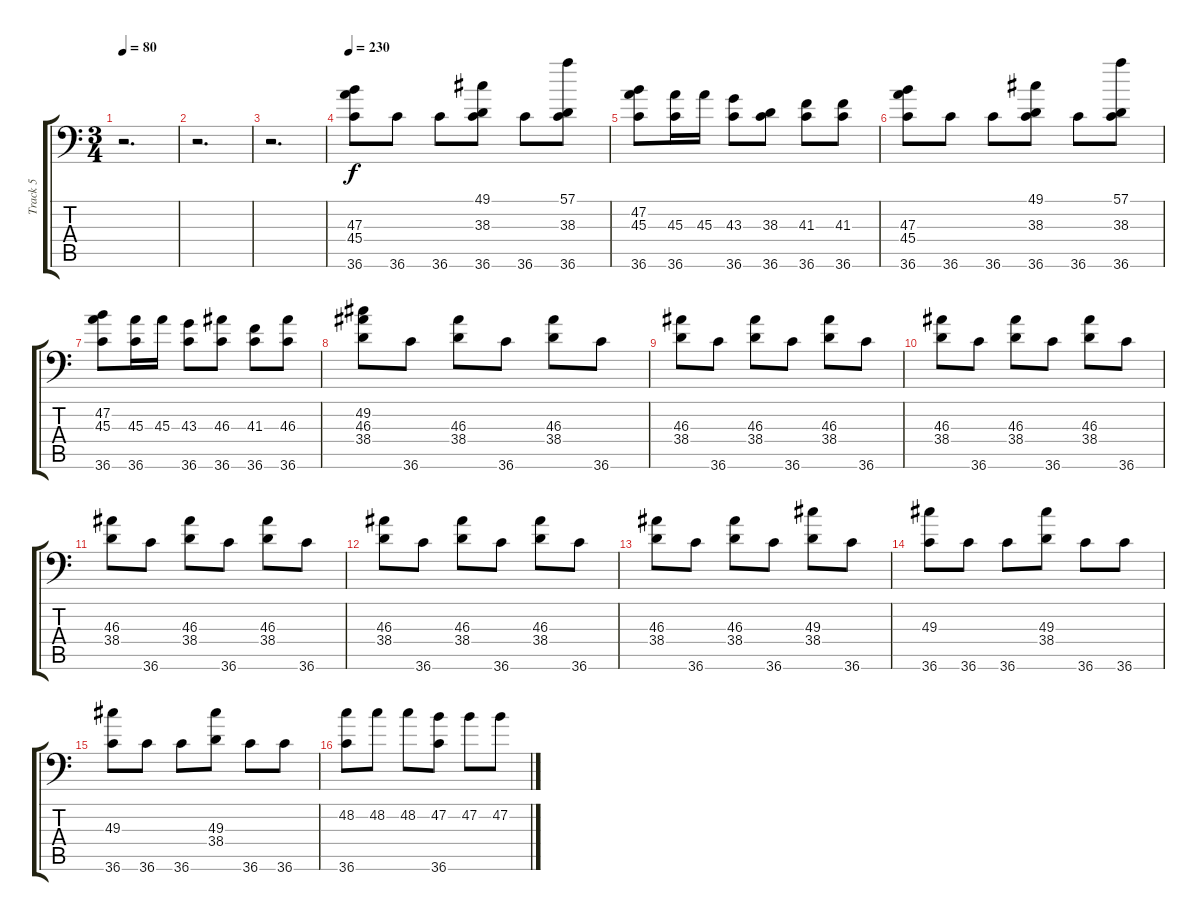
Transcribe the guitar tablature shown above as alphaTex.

\track ("Track 5" "Track 5") {instrument acousticgrandpiano}
\staff {score tabs}
\tuning (C-1 C-1 C-1 C-1 C-1 C-1) {hide}
\ts (3 4)
\tempo 80
\clef f4
\ks c
r.2{d dy f} |
r.2{d} |
r.2{d} |
\tempo 230
(47.3 45.4 36.6).8 36.6.8 36.6.8 (49.1 38.3 36.6).8 36.6.8 (57.1 38.3 36.6).8 |
(47.2 45.3 36.6).8 (45.3 36.6).16 45.3.16 (43.3 36.6).8 (38.3 36.6).8 (41.3 36.6).8 (41.3 36.6).8 |
(47.3 45.4 36.6).8 36.6.8 36.6.8 (49.1 38.3 36.6).8 36.6.8 (57.1 38.3 36.6).8 |
(47.2 45.3 36.6).8 (45.3 36.6).16 45.3.16 (43.3 36.6).8 (46.3 36.6).8 (41.3 36.6).8 (46.3 36.6).8 |
(49.2 46.3 38.4).8 36.6.8 (46.3 38.4).8 36.6.8 (46.3 38.4).8 36.6.8 |
(46.3 38.4).8 36.6.8 (46.3 38.4).8 36.6.8 (46.3 38.4).8 36.6.8 |
(46.3 38.4).8 36.6.8 (46.3 38.4).8 36.6.8 (46.3 38.4).8 36.6.8 |
(46.3 38.4).8 36.6.8 (46.3 38.4).8 36.6.8 (46.3 38.4).8 36.6.8 |
(46.3 38.4).8 36.6.8 (46.3 38.4).8 36.6.8 (46.3 38.4).8 36.6.8 |
(46.3 38.4).8 36.6.8 (46.3 38.4).8 36.6.8 (49.3 38.4).8 36.6.8 |
(49.3 36.6).8 36.6.8 36.6.8 (49.3 38.4).8 36.6.8 36.6.8 |
(49.3 36.6).8 36.6.8 36.6.8 (49.3 38.4).8 36.6.8 36.6.8 |
(48.2 36.6).8 48.2.8 48.2.8 (47.2 36.6).8 47.2.8 47.2.8
